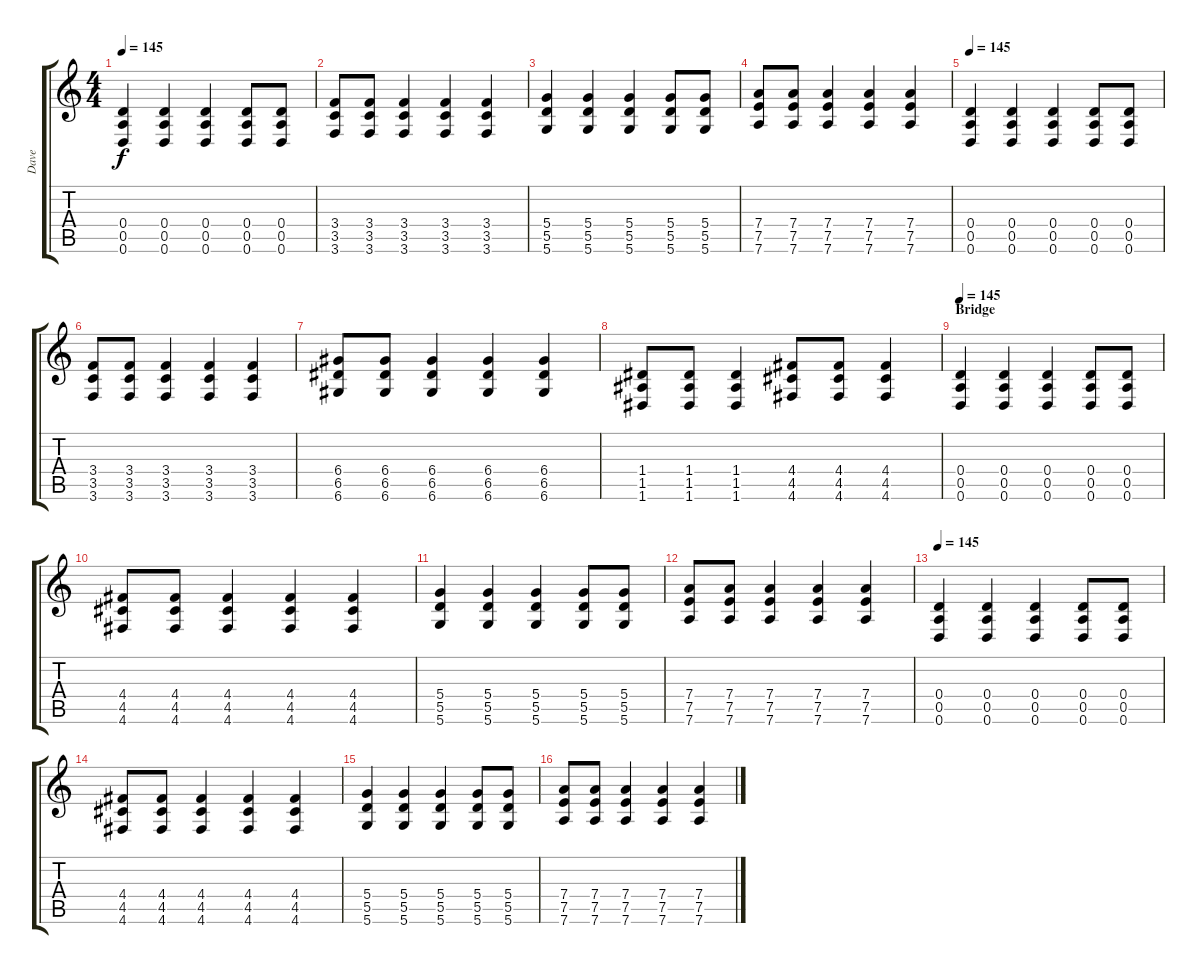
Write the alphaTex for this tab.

\track ("Dave" "Dave") {instrument overdrivenguitar}
\staff {score tabs}
\tuning (E4 B3 G3 D3 A2 D2) {hide}
\ts (4 4)
\tempo 145
\clef g2
\ks c
(0.4 0.5 0.6).4{dy f volume 14 instrument distortionguitar} (0.4 0.5 0.6).4 (0.4 0.5 0.6).4 (0.4 0.5 0.6).8 (0.4 0.5 0.6).8 |
(3.4 3.5 3.6).8 (3.4 3.5 3.6).8 (3.4 3.5 3.6).4 (3.4 3.5 3.6).4 (3.4 3.5 3.6).4 |
(5.4 5.5 5.6).4{volume 14 instrument distortionguitar} (5.4 5.5 5.6).4 (5.4 5.5 5.6).4 (5.4 5.5 5.6).8 (5.4 5.5 5.6).8 |
(7.4 7.5 7.6).8 (7.4 7.5 7.6).8 (7.4 7.5 7.6).4 (7.4 7.5 7.6).4 (7.4 7.5 7.6).4 |
\tempo 145
(0.4 0.5 0.6).4{volume 14 instrument distortionguitar} (0.4 0.5 0.6).4 (0.4 0.5 0.6).4 (0.4 0.5 0.6).8 (0.4 0.5 0.6).8 |
(3.4 3.5 3.6).8 (3.4 3.5 3.6).8 (3.4 3.5 3.6).4 (3.4 3.5 3.6).4 (3.4 3.5 3.6).4 |
(6.4 6.5 6.6).8{volume 14 instrument distortionguitar} (6.4 6.5 6.6).8 (6.4 6.5 6.6).4 (6.4 6.5 6.6).4 (6.4 6.5 6.6).4 |
(1.4 1.5 1.6).8 (1.4 1.5 1.6).8 (1.4 1.5 1.6).4 (4.4 4.5 4.6).8 (4.4 4.5 4.6).8 (4.4 4.5 4.6).4 |
\section ("" "Bridge")
\tempo 145
(0.4 0.5 0.6).4{volume 14 instrument distortionguitar} (0.4 0.5 0.6).4 (0.4 0.5 0.6).4 (0.4 0.5 0.6).8 (0.4 0.5 0.6).8 |
(4.4 4.5 4.6).8 (4.4 4.5 4.6).8 (4.4 4.5 4.6).4 (4.4 4.5 4.6).4 (4.4 4.5 4.6).4 |
(5.4 5.5 5.6).4{volume 14 instrument distortionguitar} (5.4 5.5 5.6).4 (5.4 5.5 5.6).4 (5.4 5.5 5.6).8 (5.4 5.5 5.6).8 |
(7.4 7.5 7.6).8 (7.4 7.5 7.6).8 (7.4 7.5 7.6).4 (7.4 7.5 7.6).4 (7.4 7.5 7.6).4 |
\tempo 145
(0.4 0.5 0.6).4{volume 14 instrument distortionguitar} (0.4 0.5 0.6).4 (0.4 0.5 0.6).4 (0.4 0.5 0.6).8 (0.4 0.5 0.6).8 |
(4.4 4.5 4.6).8 (4.4 4.5 4.6).8 (4.4 4.5 4.6).4 (4.4 4.5 4.6).4 (4.4 4.5 4.6).4 |
(5.4 5.5 5.6).4{volume 14 instrument distortionguitar} (5.4 5.5 5.6).4 (5.4 5.5 5.6).4 (5.4 5.5 5.6).8 (5.4 5.5 5.6).8 |
(7.4 7.5 7.6).8 (7.4 7.5 7.6).8 (7.4 7.5 7.6).4 (7.4 7.5 7.6).4 (7.4 7.5 7.6).4
